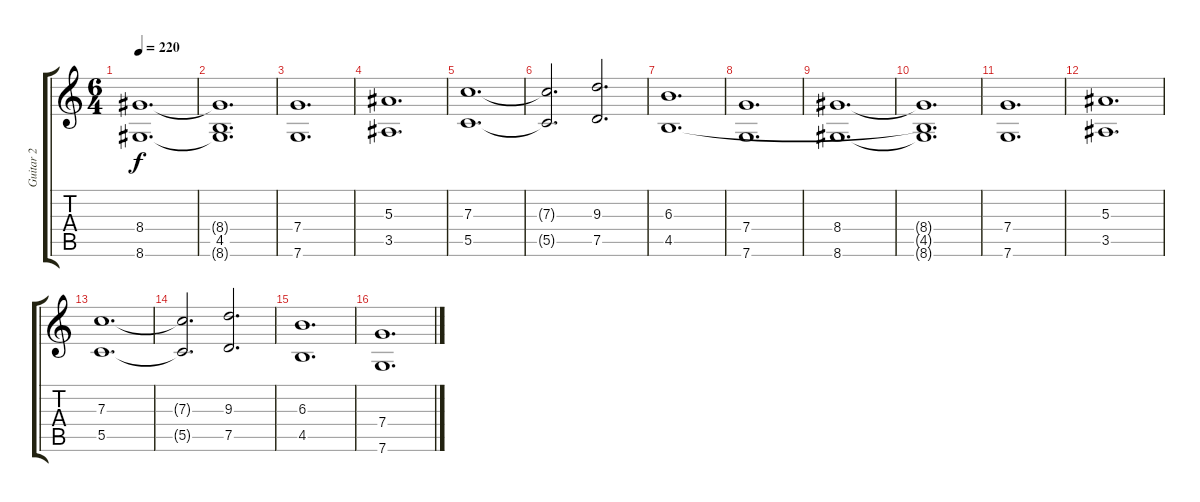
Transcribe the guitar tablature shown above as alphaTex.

\track ("Guitar 2" "Guitar 2") {instrument distortionguitar}
\staff {score tabs}
\tuning (D4 A3 F3 C3 G2 C2) {hide}
\ts (6 4)
\tempo 220
\clef g2
\ks c
(8.4 8.6).1{d dy f} |
(8.4{t} 4.5{t} 8.6{t}).1{d} |
(7.4 7.6).1{d} |
(5.3 3.5).1{d} |
(7.3 5.5).1{d} |
(7.3{t} 5.5{t}).2{d} (9.3 7.5).2{d} |
(6.3 4.5).1{d} |
(7.4 7.6).1{d} |
(8.4 8.6).1{d} |
(8.4{t} 4.5{t} 8.6{t}).1{d} |
(7.4 7.6).1{d} |
(5.3 3.5).1{d} |
(7.3 5.5).1{d} |
(7.3{t} 5.5{t}).2{d} (9.3 7.5).2{d} |
(6.3 4.5).1{d} |
(7.4 7.6).1{d}
